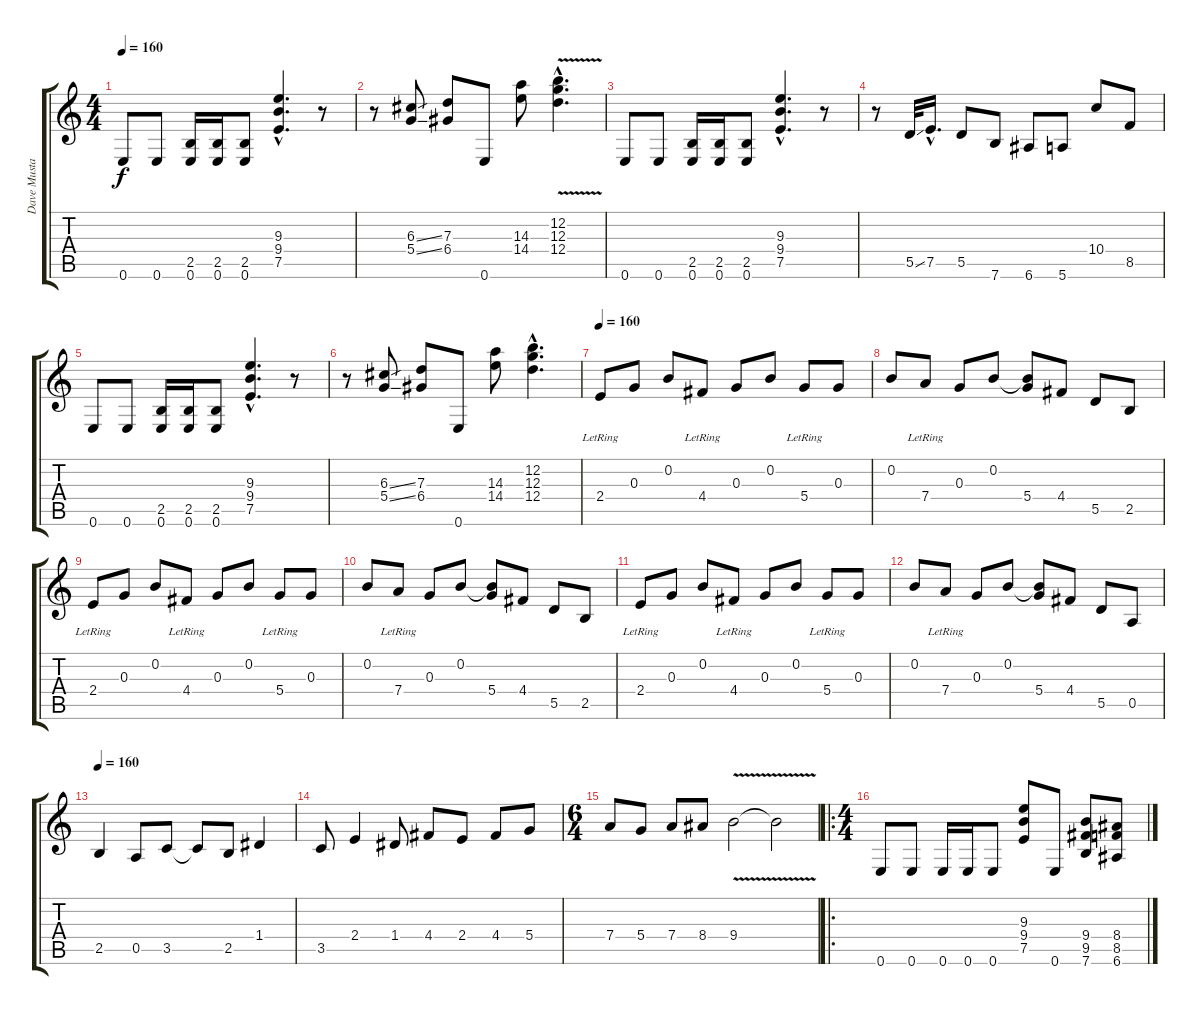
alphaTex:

\track ("Dave Mustaine" "Dave Musta") {instrument distortionguitar}
\staff {score tabs}
\tuning (E4 B3 G3 D3 A2 E2) {hide}
\ts (4 4)
\tempo 160
\clef g2
\ks c
0.6.8{dy f} 0.6.8 (2.5 0.6).16 (2.5 0.6).16 (2.5 0.6).8 (9.3{hac} 9.4{hac} 7.5{hac}).4{d} r.8 |
r.8 (6.3{ss} 5.4{ss}).8 (7.3 6.4).8 0.6.8 (14.3 14.4).8 (12.2{v hac} 12.3{v hac} 12.4{v hac}).4{d} |
0.6.8 0.6.8 (2.5 0.6).16 (2.5 0.6).16 (2.5 0.6).8 (9.3{hac} 9.4{hac} 7.5{hac}).4{d} r.8 |
r.8 5.5{ss}.32 7.5{hac}.16{d} 5.5.8 7.6.8 6.6.8 5.6.8 10.4.8 8.5.8 |
0.6.8 0.6.8 (2.5 0.6).16 (2.5 0.6).16 (2.5 0.6).8 (9.3{hac} 9.4{hac} 7.5{hac}).4{d} r.8 |
r.8 (6.3{ss} 5.4{ss}).8 (7.3 6.4).8 0.6.8 (14.3 14.4).8 (12.2{hac} 12.3{hac} 12.4{hac}).4{d} |
\tempo 160
2.4{lr}.8{volume 14 balance 8 instrument acousticguitarnylon} 0.3.8 0.2.8 4.4{lr}.8 0.3.8 0.2.8 5.4{lr}.8 0.3.8 |
0.2.8 7.4{lr}.8 0.3.8 0.2.8 (0.2{t} 5.4).8 4.4.8 5.5.8 2.5.8 |
2.4{lr}.8 0.3.8 0.2.8 4.4{lr}.8 0.3.8 0.2.8 5.4{lr}.8 0.3.8 |
0.2.8 7.4{lr}.8 0.3.8 0.2.8 (0.2{t} 5.4).8 4.4.8 5.5.8 2.5.8 |
2.4{lr}.8 0.3.8 0.2.8 4.4{lr}.8 0.3.8 0.2.8 5.4{lr}.8 0.3.8 |
0.2.8 7.4{lr}.8 0.3.8 0.2.8 (0.2{t} 5.4).8 4.4.8 5.5.8 0.5.8 |
\tempo 160
2.5.4{volume 14 balance 4 instrument distortionguitar} 0.5.8 3.5.8 3.5{t}.8 2.5.8 1.4.4 |
3.5.8 2.4.4 1.4.8 4.4.8 2.4.8 4.4.8 5.4.8 |
\ts (6 4)
7.4.8 5.4.8 7.4.8 8.4.8 9.4{v}.2 9.4{t}.2 |
\ro
\ts (4 4)
0.6.8 0.6.8 0.6.16 0.6.16 0.6.8 (9.3 9.4 7.5).8 0.6.8 (9.4 9.5 7.6).8 (8.4 8.5 6.6).8
